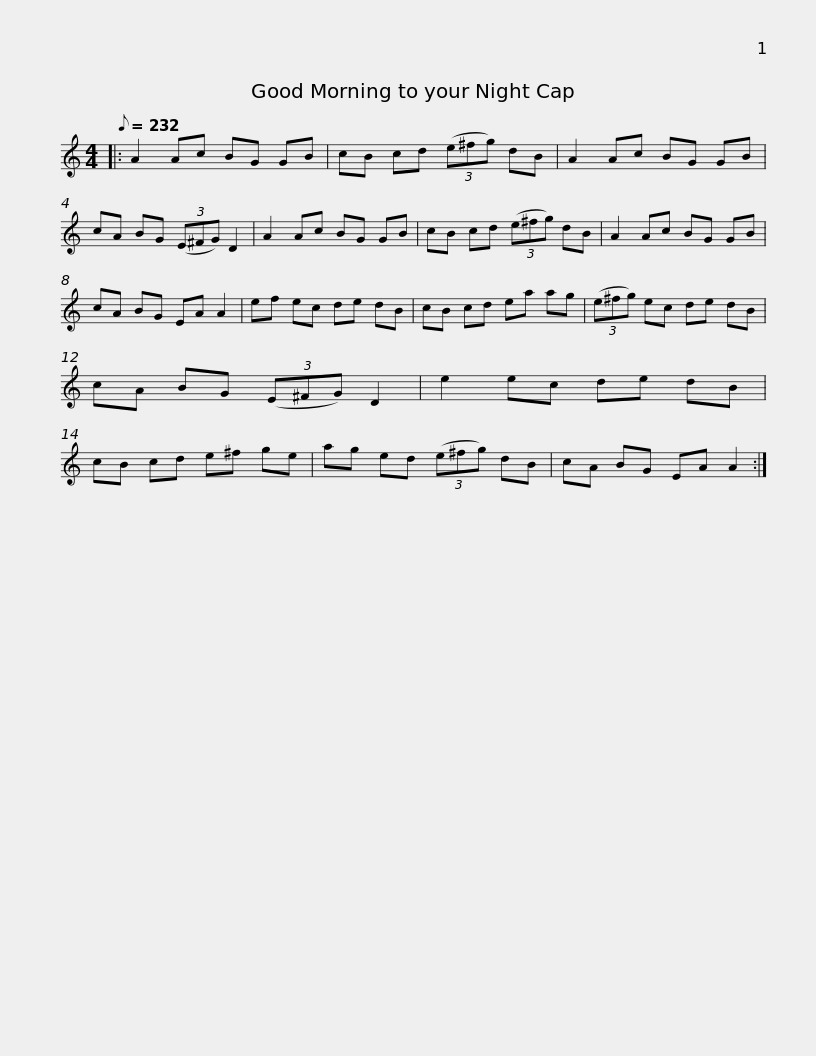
X:1
L:1/8
Q:1/8=232
M:4/4
I:linebreak $
K:C
V:1 treble
V:1
|: A2 Ac BG GB | cB cd (3(e^fg) dB | A2 Ac BG GB | cA BG (3(E^FG) D2 | A2 Ac BG GB |$ %5
 cB cd (3(e^fg) dB | A2 Ac BG GB | cA BG EA A2 | ef ec de dB | cB cd ea ag |$ %10
 (3(e^fg) ec de dB | cA BG (3(E^FG) D2 | e2 ec de dB | cB cd e^f ge | ag ed (3(e^fg) dB |$ %15
 cA BG EA A2 :| %16
